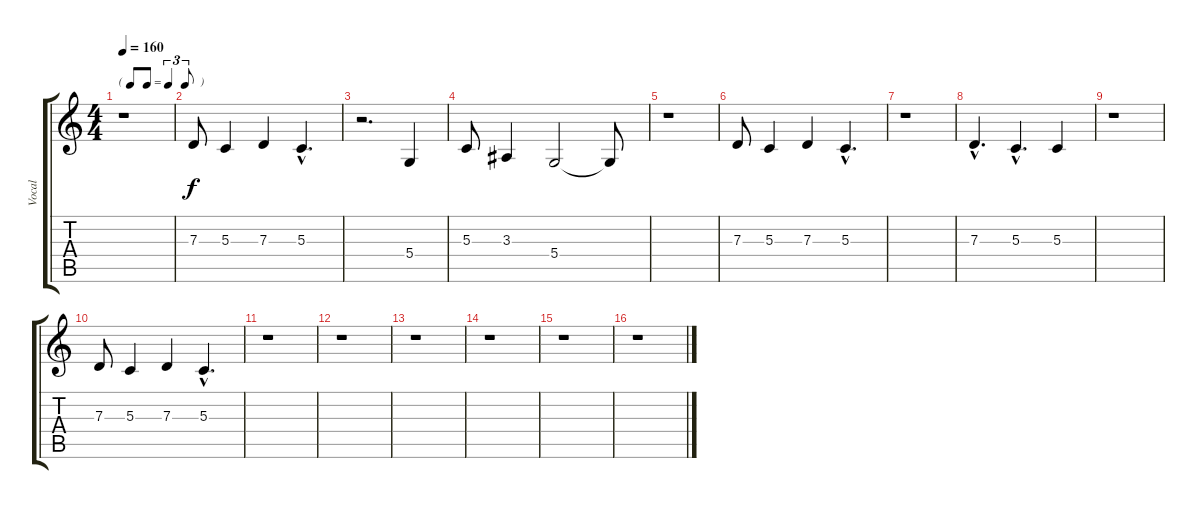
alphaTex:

\track ("Vocal" "Vocal") {instrument baritonesax}
\staff {score tabs}
\tuning (E4 B3 G3 D3 A2 E2) {hide}
\ts (4 4)
\tf triplet8th
\tempo 160
\clef g2
\ks c
r.1{dy f} |
7.3.8 5.3.4 7.3.4 5.3{hac}.4{d} |
r.2{d} 5.4.4 |
5.3.8 3.3.4 5.4.2 5.4{t}.8 |
r.1 |
7.3.8 5.3.4 7.3.4 5.3{hac}.4{d} |
r.1 |
7.3{hac}.4{d} 5.3{hac}.4{d} 5.3.4 |
r.1 |
7.3.8 5.3.4 7.3.4 5.3{hac}.4{d} |
r.1 |
r.1 |
r.1 |
r.1 |
r.1 |
r.1
